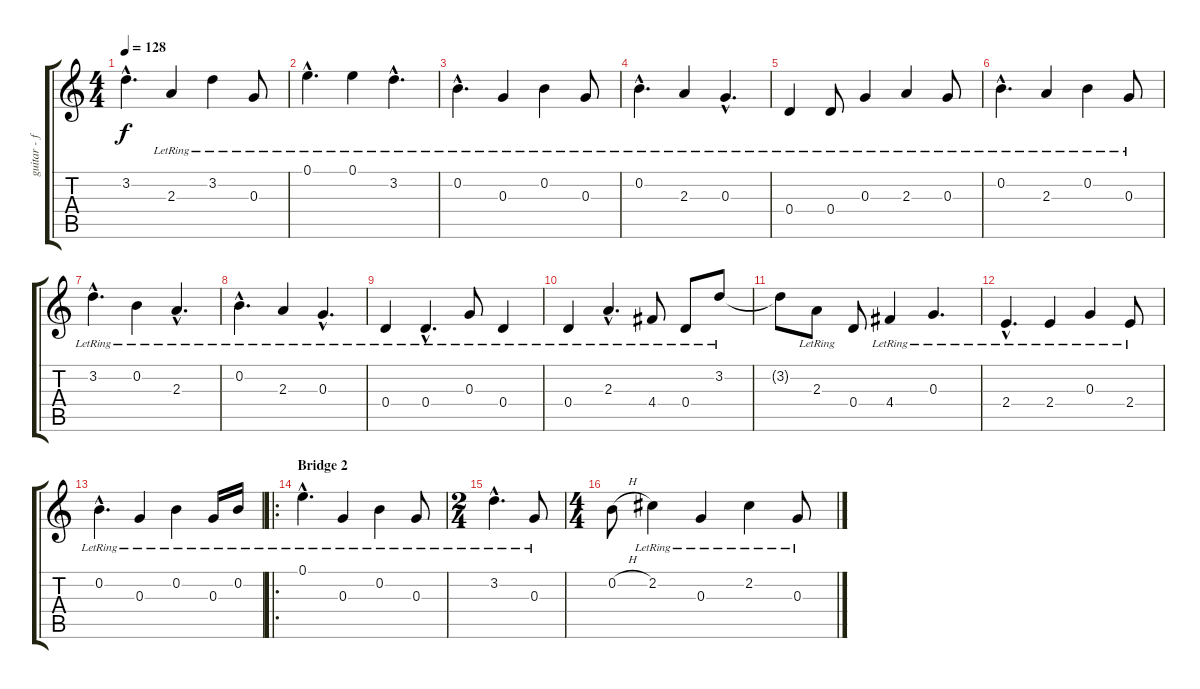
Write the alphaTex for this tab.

\track ("guitar - fingers" "guitar - f") {instrument acousticguitarsteel}
\staff {score tabs}
\tuning (E4 B3 G3 D3 A2 E2) {hide}
\ts (4 4)
\tempo 128
\clef g2
\ks c
3.2{hac t}.4{d dy f} 2.3{lr}.4 3.2{lr}.4 0.3{lr}.8 |
0.1{hac lr}.4{d} 0.1{lr}.4 3.2{hac lr}.4{d} |
0.2{hac lr}.4{d} 0.3{lr}.4 0.2{lr}.4 0.3{lr}.8 |
0.2{hac lr}.4{d} 2.3{lr}.4 0.3{hac lr}.4{d} |
0.4{lr}.4 0.4{lr}.8 0.3{lr}.4 2.3{lr}.4 0.3{lr}.8 |
0.2{hac lr}.4{d} 2.3{lr}.4 0.2{lr}.4 0.3{lr}.8 |
3.2{hac lr}.4{d} 0.2{lr}.4 2.3{hac lr}.4{d} |
0.2{hac lr}.4{d} 2.3{lr}.4 0.3{hac lr}.4{d} |
0.4{lr}.4 0.4{hac lr}.4{d} 0.3{lr}.8 0.4{lr}.4 |
0.4{lr}.4 2.3{hac lr}.4{d} 4.4{lr}.8 0.4{lr}.8 3.2{lr}.8 |
3.2{t}.8 2.3{lr}.8 0.4.8 4.4{lr}.4 0.3{lr}.4{d} |
2.4{hac lr}.4{d} 2.4{lr}.4 0.3{lr}.4 2.4{lr}.8 |
0.2{hac lr}.4{d} 0.3{lr}.4 0.2{lr}.4 0.3{lr}.16 0.2{lr}.16 |
\ro
\section ("" "Bridge 2")
0.1{hac lr}.4{d} 0.3{lr}.4 0.2{lr}.4 0.3{lr}.8 |
\ts (2 4)
3.2{hac lr}.4{d} 0.3{lr}.8 |
\ts (4 4)
0.2{h}.8 2.2{lr}.4 0.3{lr}.4 2.2{lr}.4 0.3{lr}.8
